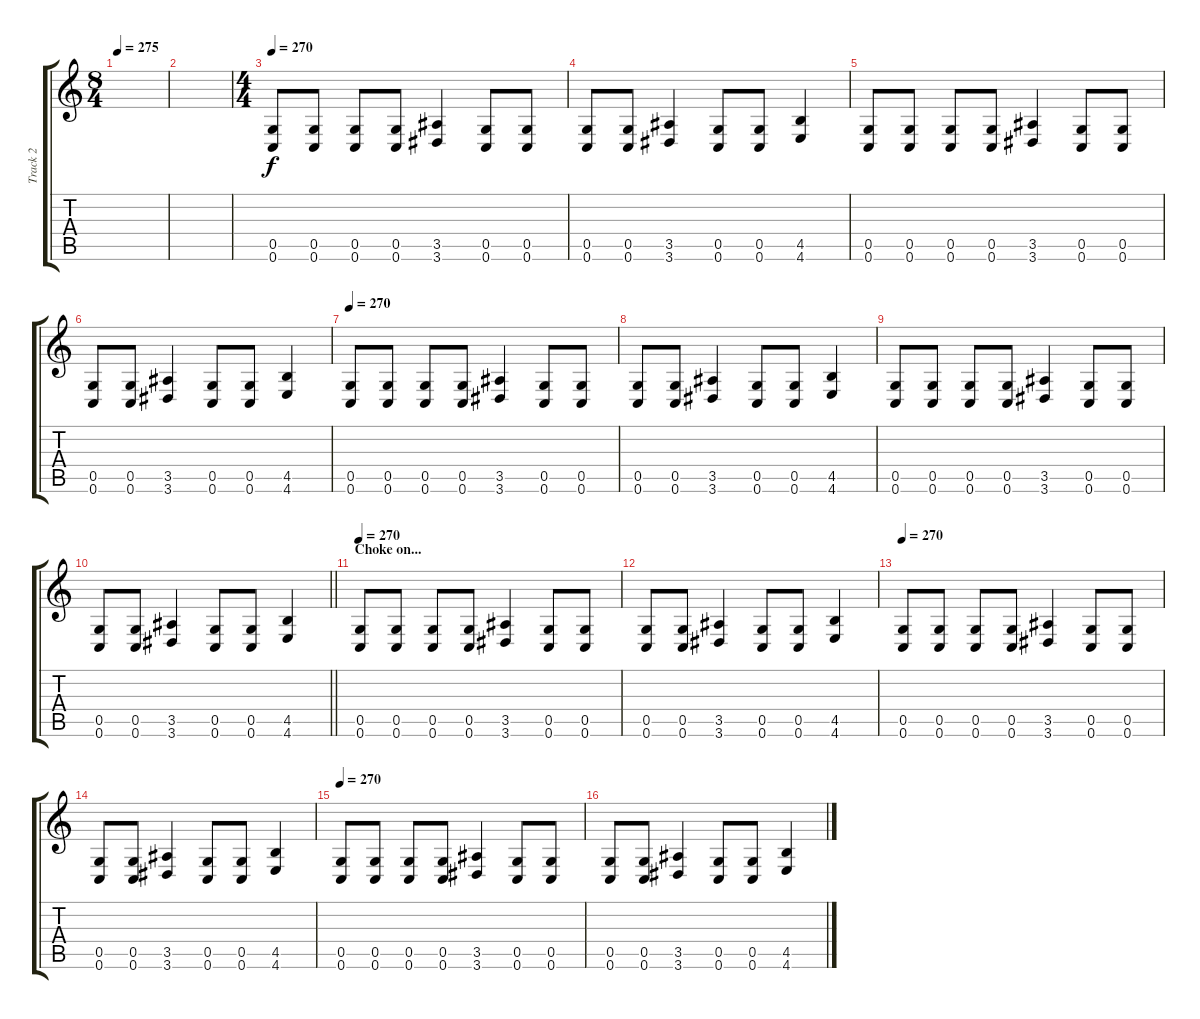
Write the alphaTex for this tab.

\track ("Track 2" "Track 2") {instrument distortionguitar}
\staff {score tabs}
\tuning (D4 A3 F3 C3 G2 C2) {hide}
\ts (8 4)
\tempo 275
\clef g2
\ks c
|
|
\ts (4 4)
\tempo 270
(0.5 0.6).8 (0.5 0.6).8 (0.5 0.6).8 (0.5 0.6).8 (3.5 3.6).4 (0.5 0.6).8 (0.5 0.6).8 |
(0.5 0.6).8 (0.5 0.6).8 (3.5 3.6).4 (0.5 0.6).8 (0.5 0.6).8 (4.5 4.6).4 |
(0.5 0.6).8 (0.5 0.6).8 (0.5 0.6).8 (0.5 0.6).8 (3.5 3.6).4 (0.5 0.6).8 (0.5 0.6).8 |
(0.5 0.6).8 (0.5 0.6).8 (3.5 3.6).4 (0.5 0.6).8 (0.5 0.6).8 (4.5 4.6).4 |
\tempo 270
(0.5 0.6).8 (0.5 0.6).8 (0.5 0.6).8 (0.5 0.6).8 (3.5 3.6).4 (0.5 0.6).8 (0.5 0.6).8 |
(0.5 0.6).8 (0.5 0.6).8 (3.5 3.6).4 (0.5 0.6).8 (0.5 0.6).8 (4.5 4.6).4 |
(0.5 0.6).8 (0.5 0.6).8 (0.5 0.6).8 (0.5 0.6).8 (3.5 3.6).4 (0.5 0.6).8 (0.5 0.6).8 |
\barLineRight lightlight
(0.5 0.6).8 (0.5 0.6).8 (3.5 3.6).4 (0.5 0.6).8 (0.5 0.6).8 (4.5 4.6).4 |
\section ("" "Choke on...")
\tempo 270
(0.5 0.6).8 (0.5 0.6).8 (0.5 0.6).8 (0.5 0.6).8 (3.5 3.6).4 (0.5 0.6).8 (0.5 0.6).8 |
(0.5 0.6).8 (0.5 0.6).8 (3.5 3.6).4 (0.5 0.6).8 (0.5 0.6).8 (4.5 4.6).4 |
\tempo 270
(0.5 0.6).8 (0.5 0.6).8 (0.5 0.6).8 (0.5 0.6).8 (3.5 3.6).4 (0.5 0.6).8 (0.5 0.6).8 |
(0.5 0.6).8 (0.5 0.6).8 (3.5 3.6).4 (0.5 0.6).8 (0.5 0.6).8 (4.5 4.6).4 |
\tempo 270
(0.5 0.6).8 (0.5 0.6).8 (0.5 0.6).8 (0.5 0.6).8 (3.5 3.6).4 (0.5 0.6).8 (0.5 0.6).8 |
(0.5 0.6).8 (0.5 0.6).8 (3.5 3.6).4 (0.5 0.6).8 (0.5 0.6).8 (4.5 4.6).4
